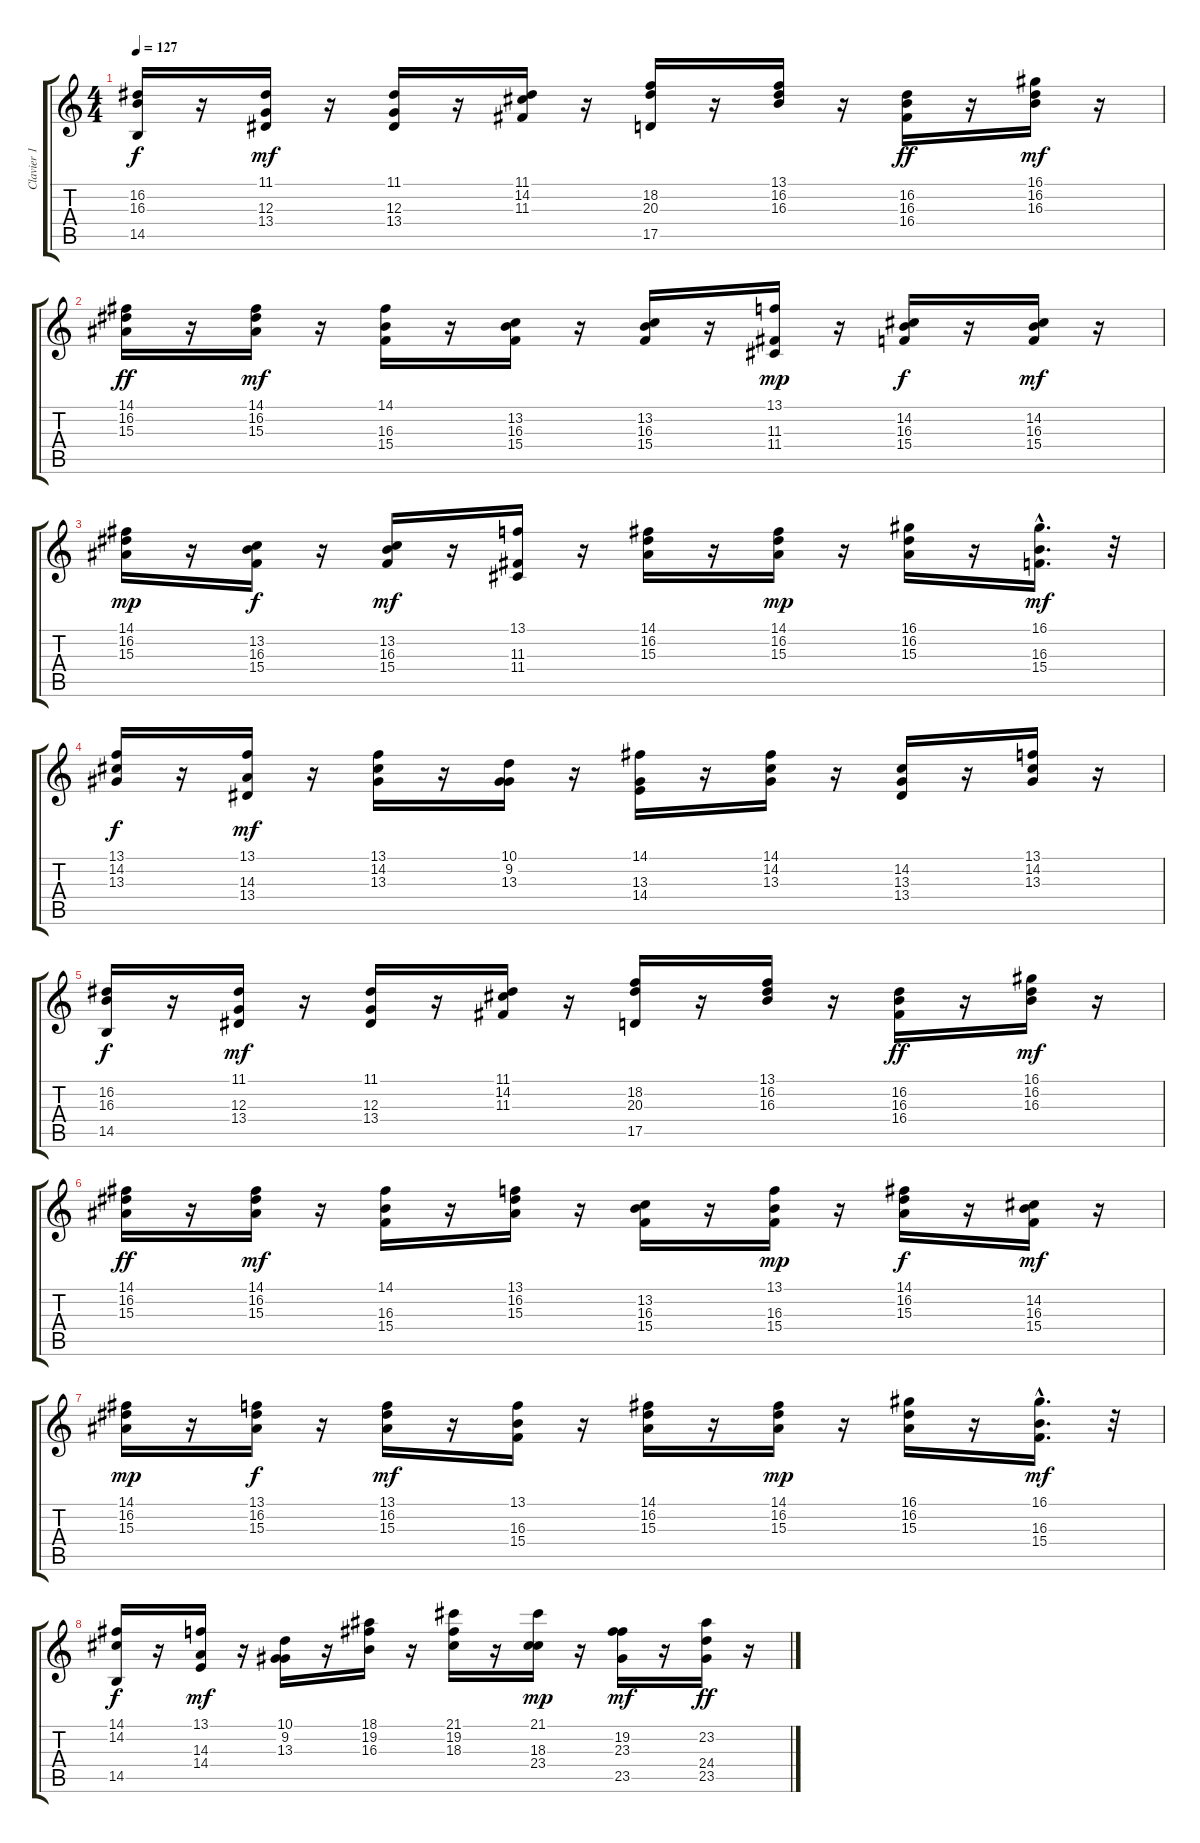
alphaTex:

\track ("Clavier 1" "Clavier 1") {instrument rockorgan}
\staff {score tabs}
\tuning (E4 B3 G3 D3 A2 E2) {hide}
\ts (4 4)
\tempo 127
\clef g2
\ks c
(16.2 16.3 14.5).16{dy f} r.16 (11.1 12.3 13.4).16{dy mf} r.16 (11.1 12.3 13.4).16 r.16 (11.1 14.2 11.3).16 r.16 (18.2 20.3 17.5).16 r.16 (13.1 16.2 16.3).16 r.16 (16.2 16.3 16.4).16{dy ff} r.16 (16.1 16.2 16.3).16{dy mf} r.16 |
(14.1 16.2 15.3).16{dy ff} r.16 (14.1 16.2 15.3).16{dy mf} r.16 (14.1 16.3 15.4).16 r.16 (13.2 16.3 15.4).16 r.16 (13.2 16.3 15.4).16 r.16 (13.1 11.3 11.4).16{dy mp} r.16 (14.2 16.3 15.4).16{dy f} r.16 (14.2 16.3 15.4).16{dy mf} r.16 |
(14.1 16.2 15.3).16{dy mp} r.16 (13.2 16.3 15.4).16{dy f} r.16 (13.2 16.3 15.4).16{dy mf} r.16 (13.1 11.3 11.4).16 r.16 (14.1 16.2 15.3).16 r.16 (14.1 16.2 15.3).16{dy mp} r.16 (16.1 16.2 15.3).16 r.16 (16.1{hac} 16.3 15.4).16{d dy mf} r.32 |
(13.1 14.2 13.3).16{dy f} r.16 (13.1 14.3 13.4).16{dy mf} r.16 (13.1 14.2 13.3).16 r.16 (10.1 9.2 13.3).16 r.16 (14.1 13.3 14.4).16 r.16 (14.1 14.2 13.3).16 r.16 (14.2 13.3 13.4).16 r.16 (13.1 14.2 13.3).16 r.16 |
(16.2 16.3 14.5).16{dy f} r.16 (11.1 12.3 13.4).16{dy mf} r.16 (11.1 12.3 13.4).16 r.16 (11.1 14.2 11.3).16 r.16 (18.2 20.3 17.5).16 r.16 (13.1 16.2 16.3).16 r.16 (16.2 16.3 16.4).16{dy ff} r.16 (16.1 16.2 16.3).16{dy mf} r.16 |
(14.1 16.2 15.3).16{dy ff} r.16 (14.1 16.2 15.3).16{dy mf} r.16 (14.1 16.3 15.4).16 r.16 (13.1 16.2 15.3).16 r.16 (13.2 16.3 15.4).16 r.16 (13.1 16.3 15.4).16{dy mp} r.16 (14.1 16.2 15.3).16{dy f} r.16 (14.2 16.3 15.4).16{dy mf} r.16 |
(14.1 16.2 15.3).16{dy mp} r.16 (13.1 16.2 15.3).16{dy f} r.16 (13.1 16.2 15.3).16{dy mf} r.16 (13.1 16.3 15.4).16 r.16 (14.1 16.2 15.3).16 r.16 (14.1 16.2 15.3).16{dy mp} r.16 (16.1 16.2 15.3).16 r.16 (16.1{hac} 16.3 15.4).16{d dy mf} r.32 |
(14.1 14.2 14.5).16{dy f} r.16 (13.1 14.3 14.4).16{dy mf} r.16 (10.1 9.2 13.3).16 r.16 (18.1 19.2 16.3).16 r.16 (21.1 19.2 18.3).16 r.16 (21.1 18.3 23.4).16{dy mp} r.16 (19.2 23.3 23.5).16{dy mf} r.16 (23.2 24.4 23.5).16{dy ff} r.16
